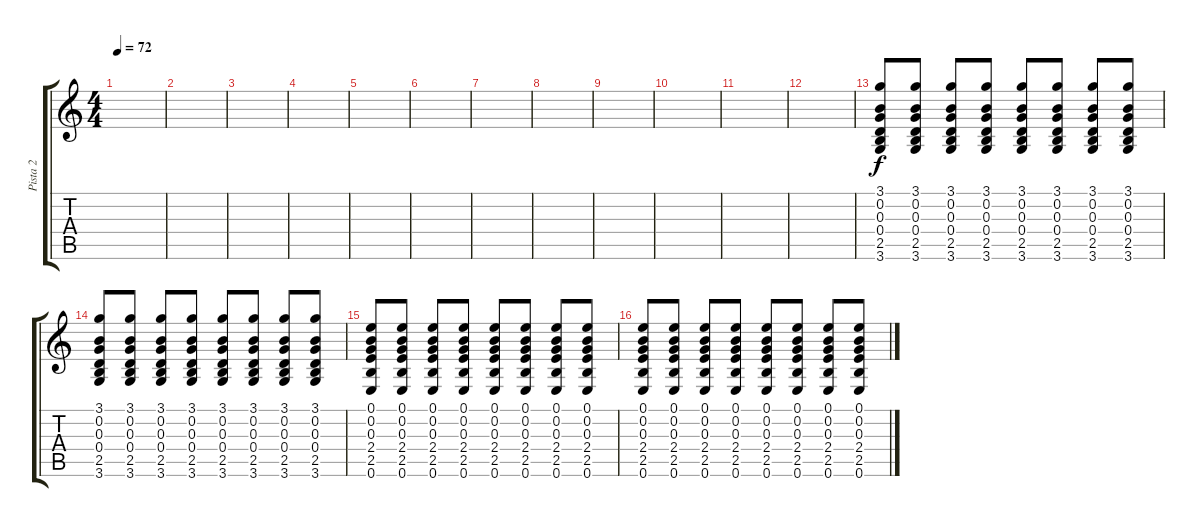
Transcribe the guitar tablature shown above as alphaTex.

\track ("Pista 2" "Pista 2") {instrument overdrivenguitar}
\staff {score tabs}
\tuning (E4 B3 G3 D3 A2 E2) {hide}
\ts (4 4)
\tempo 72
\clef g2
\ks c
|
|
|
|
|
|
|
|
|
|
|
|
(3.1 0.2 0.3 0.4 2.5 3.6).8 (3.1 0.2 0.3 0.4 2.5 3.6).8 (3.1 0.2 0.3 0.4 2.5 3.6).8 (3.1 0.2 0.3 0.4 2.5 3.6).8 (3.1 0.2 0.3 0.4 2.5 3.6).8 (3.1 0.2 0.3 0.4 2.5 3.6).8 (3.1 0.2 0.3 0.4 2.5 3.6).8 (3.1 0.2 0.3 0.4 2.5 3.6).8 |
(3.1 0.2 0.3 0.4 2.5 3.6).8 (3.1 0.2 0.3 0.4 2.5 3.6).8 (3.1 0.2 0.3 0.4 2.5 3.6).8 (3.1 0.2 0.3 0.4 2.5 3.6).8 (3.1 0.2 0.3 0.4 2.5 3.6).8 (3.1 0.2 0.3 0.4 2.5 3.6).8 (3.1 0.2 0.3 0.4 2.5 3.6).8 (3.1 0.2 0.3 0.4 2.5 3.6).8 |
(0.1 0.2 0.3 2.4 2.5 0.6).8 (0.1 0.2 0.3 2.4 2.5 0.6).8 (0.1 0.2 0.3 2.4 2.5 0.6).8 (0.1 0.2 0.3 2.4 2.5 0.6).8 (0.1 0.2 0.3 2.4 2.5 0.6).8 (0.1 0.2 0.3 2.4 2.5 0.6).8 (0.1 0.2 0.3 2.4 2.5 0.6).8 (0.1 0.2 0.3 2.4 2.5 0.6).8 |
(0.1 0.2 0.3 2.4 2.5 0.6).8 (0.1 0.2 0.3 2.4 2.5 0.6).8 (0.1 0.2 0.3 2.4 2.5 0.6).8 (0.1 0.2 0.3 2.4 2.5 0.6).8 (0.1 0.2 0.3 2.4 2.5 0.6).8 (0.1 0.2 0.3 2.4 2.5 0.6).8 (0.1 0.2 0.3 2.4 2.5 0.6).8 (0.1 0.2 0.3 2.4 2.5 0.6).8
